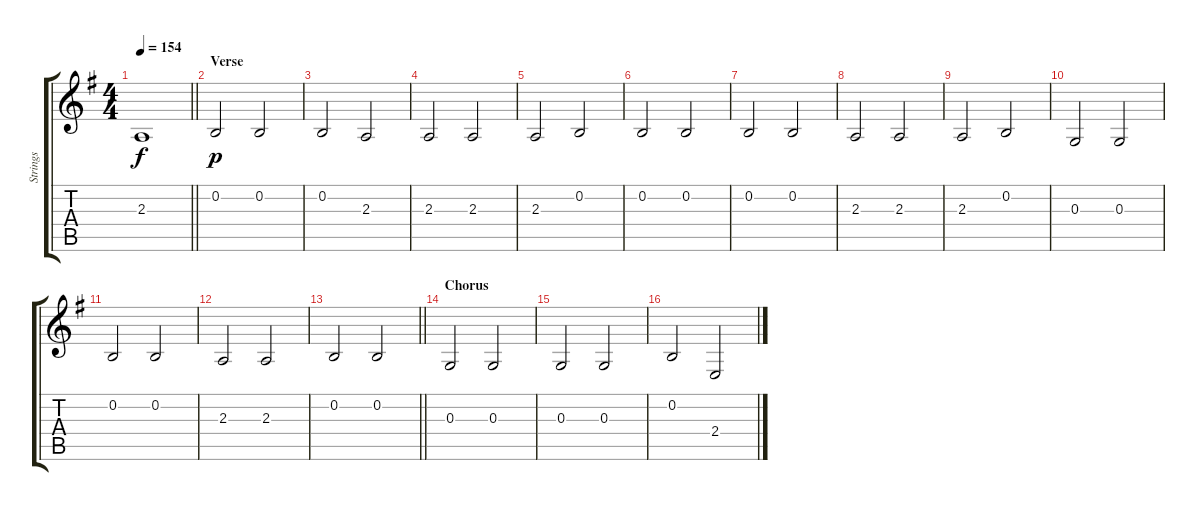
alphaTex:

\track ("Strings" "Strings") {instrument stringensemble1}
\staff {score tabs}
\tuning (E4 B3 G3 D3 A2 E2) {hide}
\ts (4 4)
\tempo 154
\clef g2
\barLineRight lightlight
\ks g
2.3{t}.1{dy f} |
\section ("" "Verse")
0.2.2{dy p} 0.2.2 |
0.2.2 2.3.2 |
2.3.2 2.3.2 |
2.3.2 0.2.2 |
0.2.2 0.2.2 |
0.2.2 0.2.2 |
2.3.2 2.3.2 |
2.3.2 0.2.2 |
0.3.2 0.3.2 |
0.2.2 0.2.2 |
2.3.2 2.3.2 |
\barLineRight lightlight
0.2.2 0.2.2 |
\section ("" "Chorus")
0.3.2 0.3.2 |
0.3.2 0.3.2 |
0.2.2 2.4.2
